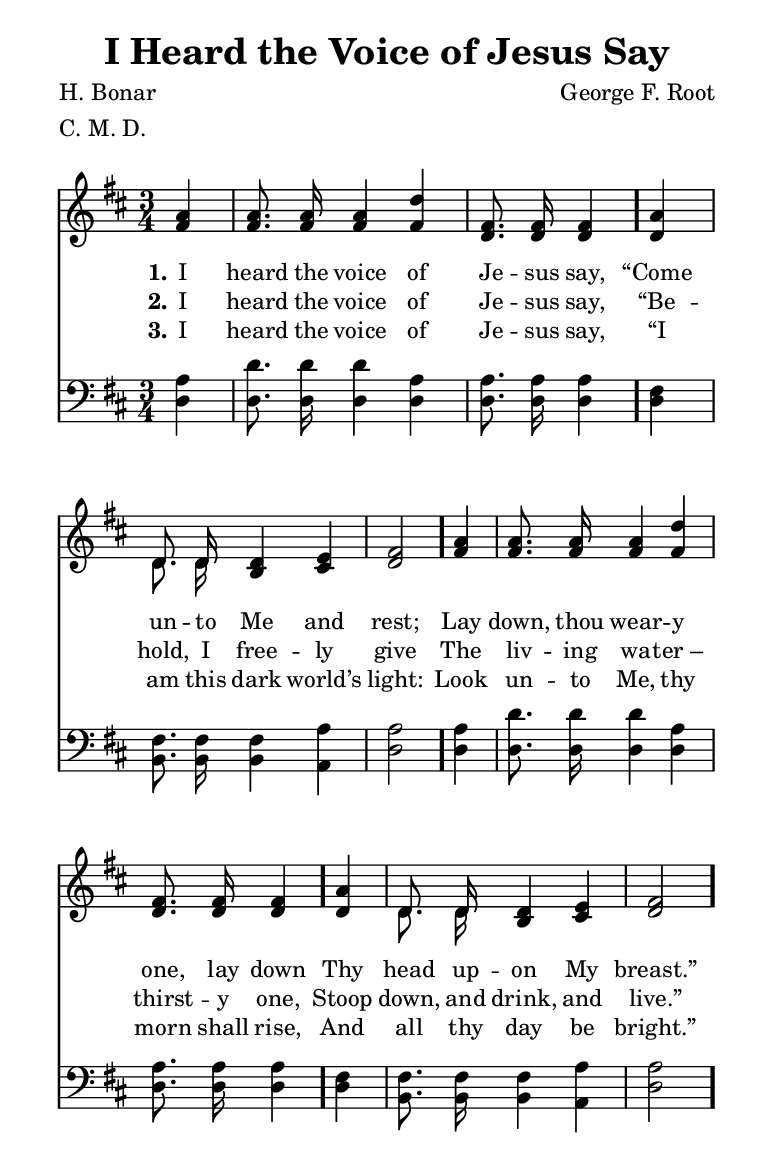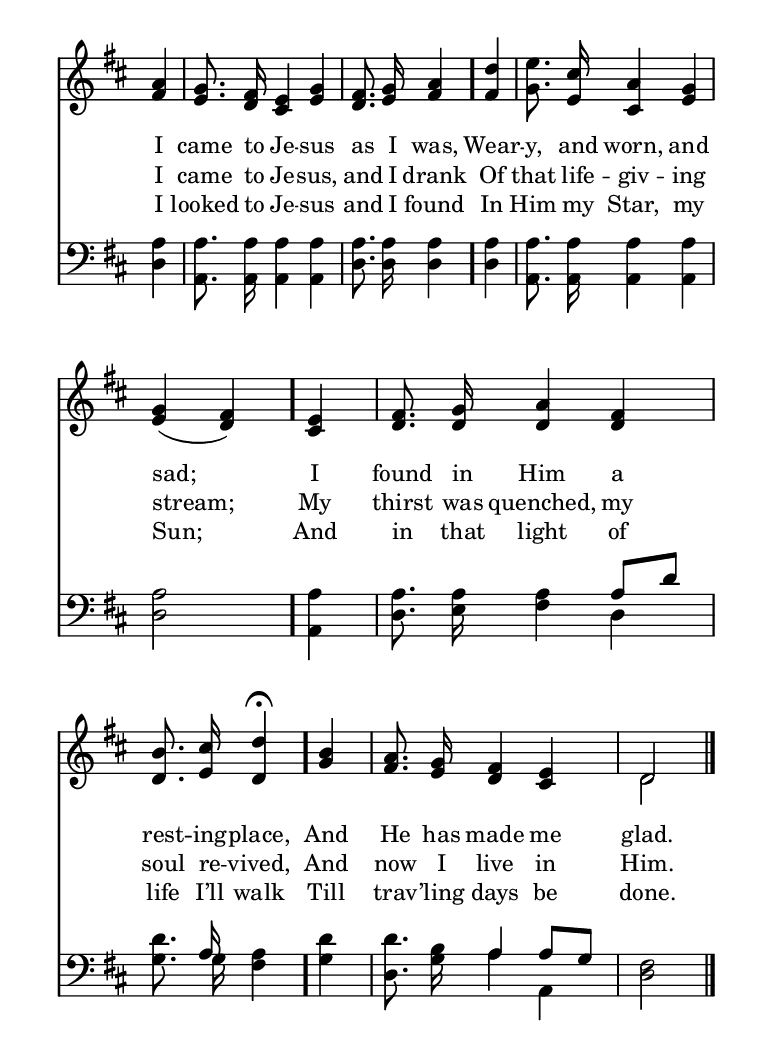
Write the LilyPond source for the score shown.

\include "common/global.ily"
\paper {
  \include "common/paper.ily"
}

\header{
  %gospel
  hymnnumber = "222"
  title = "I Heard the Voice of Jesus Say"
  tunename = "Varina"
  meter = "C. M. D."
  poet = "H. Bonar"
  composer = "George F. Root"
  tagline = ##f
}

ta = { \tempo 4=80 }
tb = { \tempo 4=40 }

global = {
  \include "common/overrides.ily"
  \override Staff.TimeSignature.style = #'numbered
  \time 3/4
  \override Score.MetronomeMark.transparent = ##t % hide all fermata changes too
  \ta
  \key d \major
  \partial 4
  \autoBeamOff
}

patternA = { \ta c4 | c8. c16 c4 c | c8. c16 c4 }
patternD = { \ta c4 | c8. c16 c4 c | c8. c16 \tb c4\fermata }
patternB = { \ta c4 | c8. c16 c4 c | c2 }
patternC = { \ta c4 | c8. c16 c4 c | c4( c) }

notesSoprano = {
\global
\relative c'' {

  a4 | a8. a16 a4 d | fis,8. fis16 fis4
  a4 | d,8. d16 d4 e | fis2 \eogbreak
  a4 | a8. a16 a4 d | fis,8. fis16 fis4
  a4 | d,8. d16 d4 e | fis2 \eogbreak

  \changePitch \patternA { a | g fis e g | fis g a }
  \changePitch \patternC { d | e cis a g | g fis } \eogbreak
  \changePitch \patternD { e | fis g a fis | b cis d }
  \changePitch \patternB { b | a g fis e | d }

  \bar "|."

}
}

notesAlto = {
\global
\relative e' {

  \changePitch \patternA { fis | fis fis fis fis | d d d }
  \changePitch \patternB { d | d d b cis | d }
  \changePitch \patternA { fis | fis fis fis fis | d d d }
  \changePitch \patternB { d | d d b cis | d }

  \changePitch \patternA { fis | e d cis e | d e fis }
  \changePitch \patternC { fis | g e cis e | e d }
  \changePitch \patternA { cis | d d d d | d e d }
  \changePitch \patternB { g | fis e d cis | d }

}
}

notesTenor = {
\global
\relative a {

  \changePitch \patternA { a | d d d a | a a a }
  \changePitch \patternB { fis | fis fis fis a | a }
  \changePitch \patternA { a | d d d a | a a a }
  \changePitch \patternB { fis | fis fis fis a | a }

  \changePitch \patternA { a | a a a a | a a a }
  \changePitch \patternB { a | a a a a | a }
  a4 | a8. a16 a4 a8[ d] | d8. a16 a4
  d4 | d8. b16 a4 a8[ g] | fis2

}
}

notesBass = {
\global
\relative f {

  \changePitch \patternA { d | d d d d | d d d }
  \changePitch \patternB { d | b b b a | d }
  \changePitch \patternA { d | d d d d | d d d }
  \changePitch \patternB { d | b b b a | d }

  \changePitch \patternA { d | a a a a | d d d }
  \changePitch \patternB { d | a a a a | d }
  \changePitch \patternA { a | d e fis d | g g fis }
  \changePitch \patternB { g | d g a a, | d }

}
}

wordsA = \lyricmode {
\set stanza = "1."

I heard the voice of Je -- sus say, \bar "."
“Come un -- to Me and rest; \bar "."
Lay down, thou wear -- y one, lay down \bar "."
Thy head up -- on My breast.” \bar "."
I came to Je -- sus as I was, \bar "."
Wear -- y, and worn, and sad; \bar "."
I found in Him a rest -- ing -- place, \bar "."
And He has made me glad. \bar "."

}

wordsB = \lyricmode {
\set stanza = "2."

I heard the voice of Je -- sus say,
“Be -- hold, I free -- ly give
The liv -- ing wa -- ter_– thirst -- y one,
Stoop down, and drink, and live.”
I came to Je -- sus, and I drank
Of that life -- giv -- ing stream;
My thirst was quenched, my soul re -- vived,
And now I live in Him.

}

wordsC = \lyricmode {
\set stanza = "3."

I heard the voice of Je -- sus say,
“I am this dark world’s light:
Look un -- to Me, thy morn shall rise,
And all thy day be bright.”
I looked to Je -- sus and I found
In Him my Star, my Sun;
And in that light of life I’ll walk
Till trav -- ’ling days be done.

}

\score {
  \context ChoirStaff <<
    \context Staff = upper <<
      \set Staff.autoBeaming = ##f
      \set ChoirStaff.systemStartDelimiter = #'SystemStartBar
      \set ChoirStaff.printPartCombineTexts = ##f
      \partcombine #'(2 . 11) \notesSoprano \notesAlto
      \context NullVoice = sopranos { \voiceOne << \notesSoprano >> }
      \context Lyrics = one   \lyricsto sopranos \wordsA
      \context Lyrics = two   \lyricsto sopranos \wordsB
      \context Lyrics = three \lyricsto sopranos \wordsC
    >>
    \context Staff = men <<
      \set Staff.autoBeaming = ##f
      \clef bass
      \set ChoirStaff.printPartCombineTexts = ##f
      \partcombine #'(2 . 11) \notesTenor \notesBass
    >>
  >>
  \layout {
    \include "common/layout.ily"
  }
  \midi{
    \include "common/midi.ily"
  }
}

\version "2.19.49"  % necessary for upgrading to future LilyPond versions.

% vi:set et ts=2 sw=2 ai nocindent syntax=lilypond:
